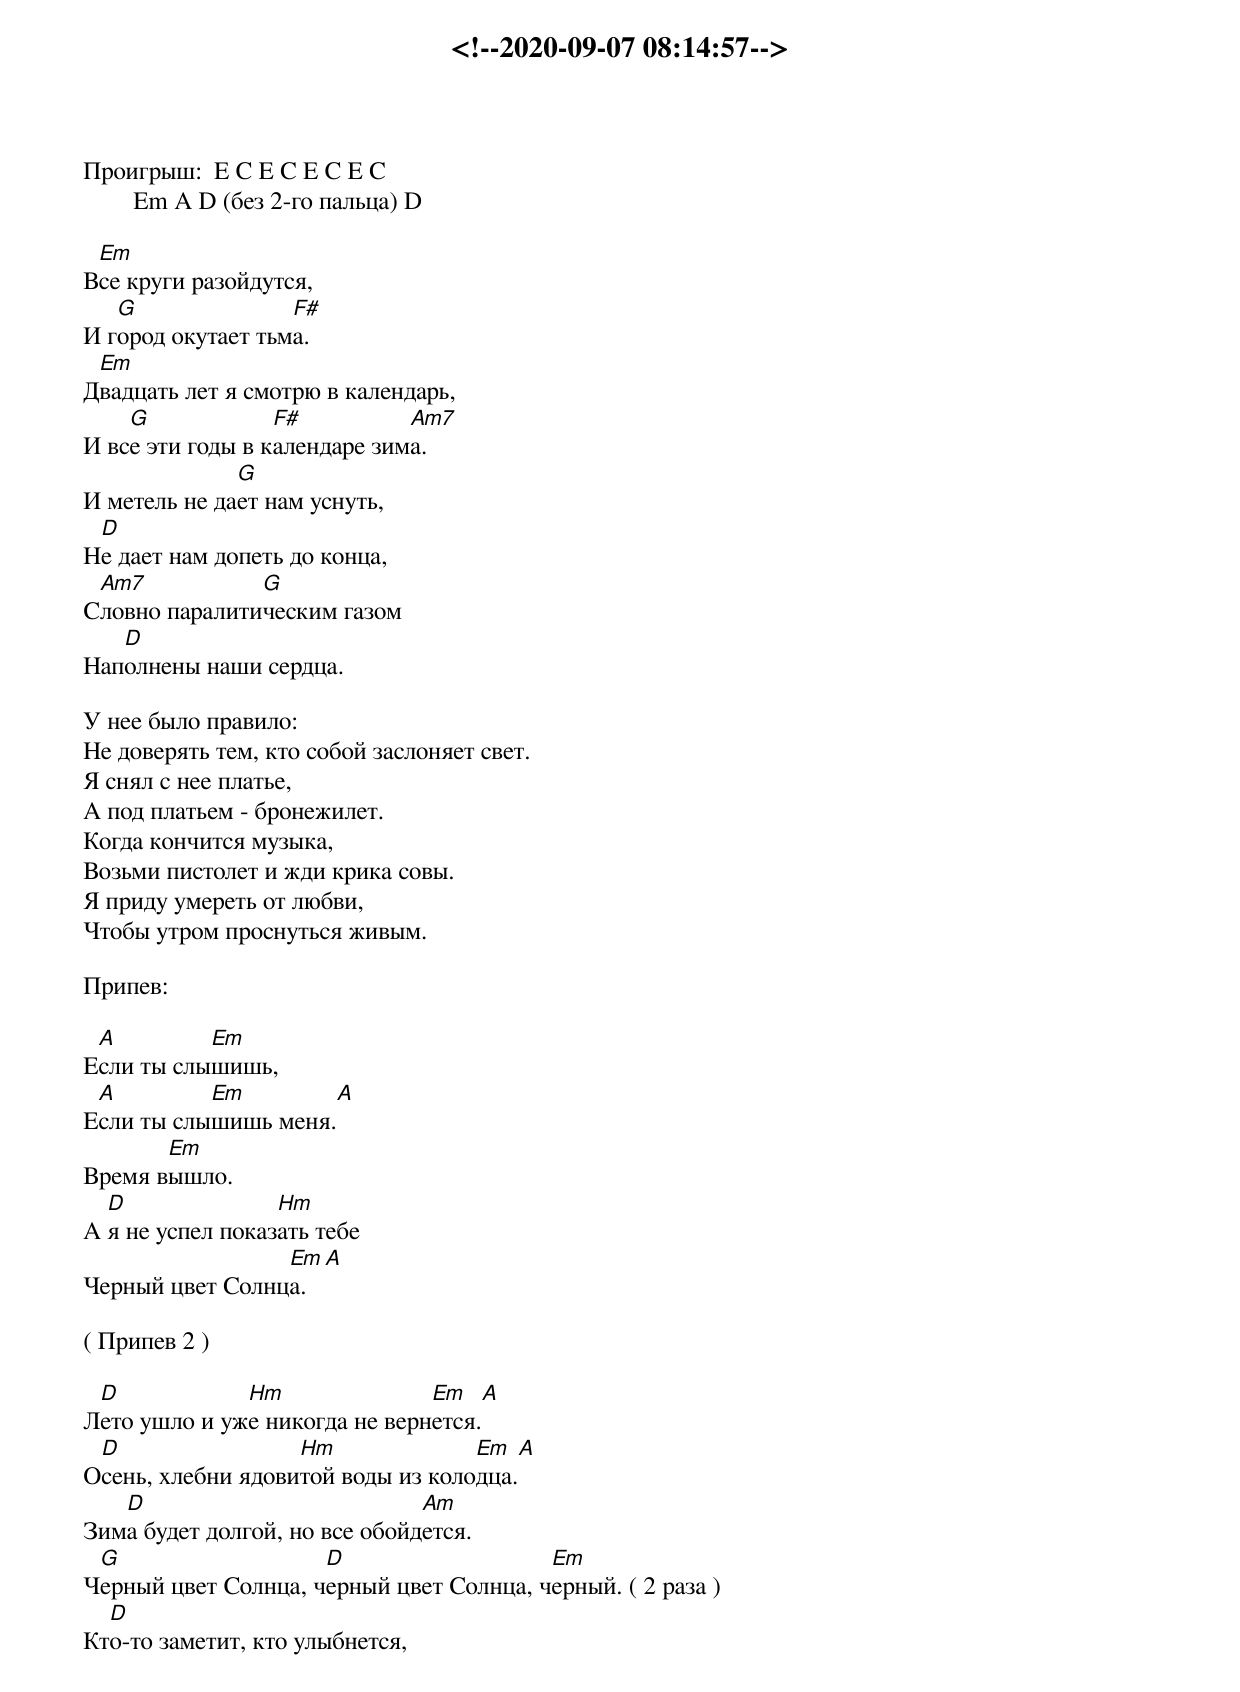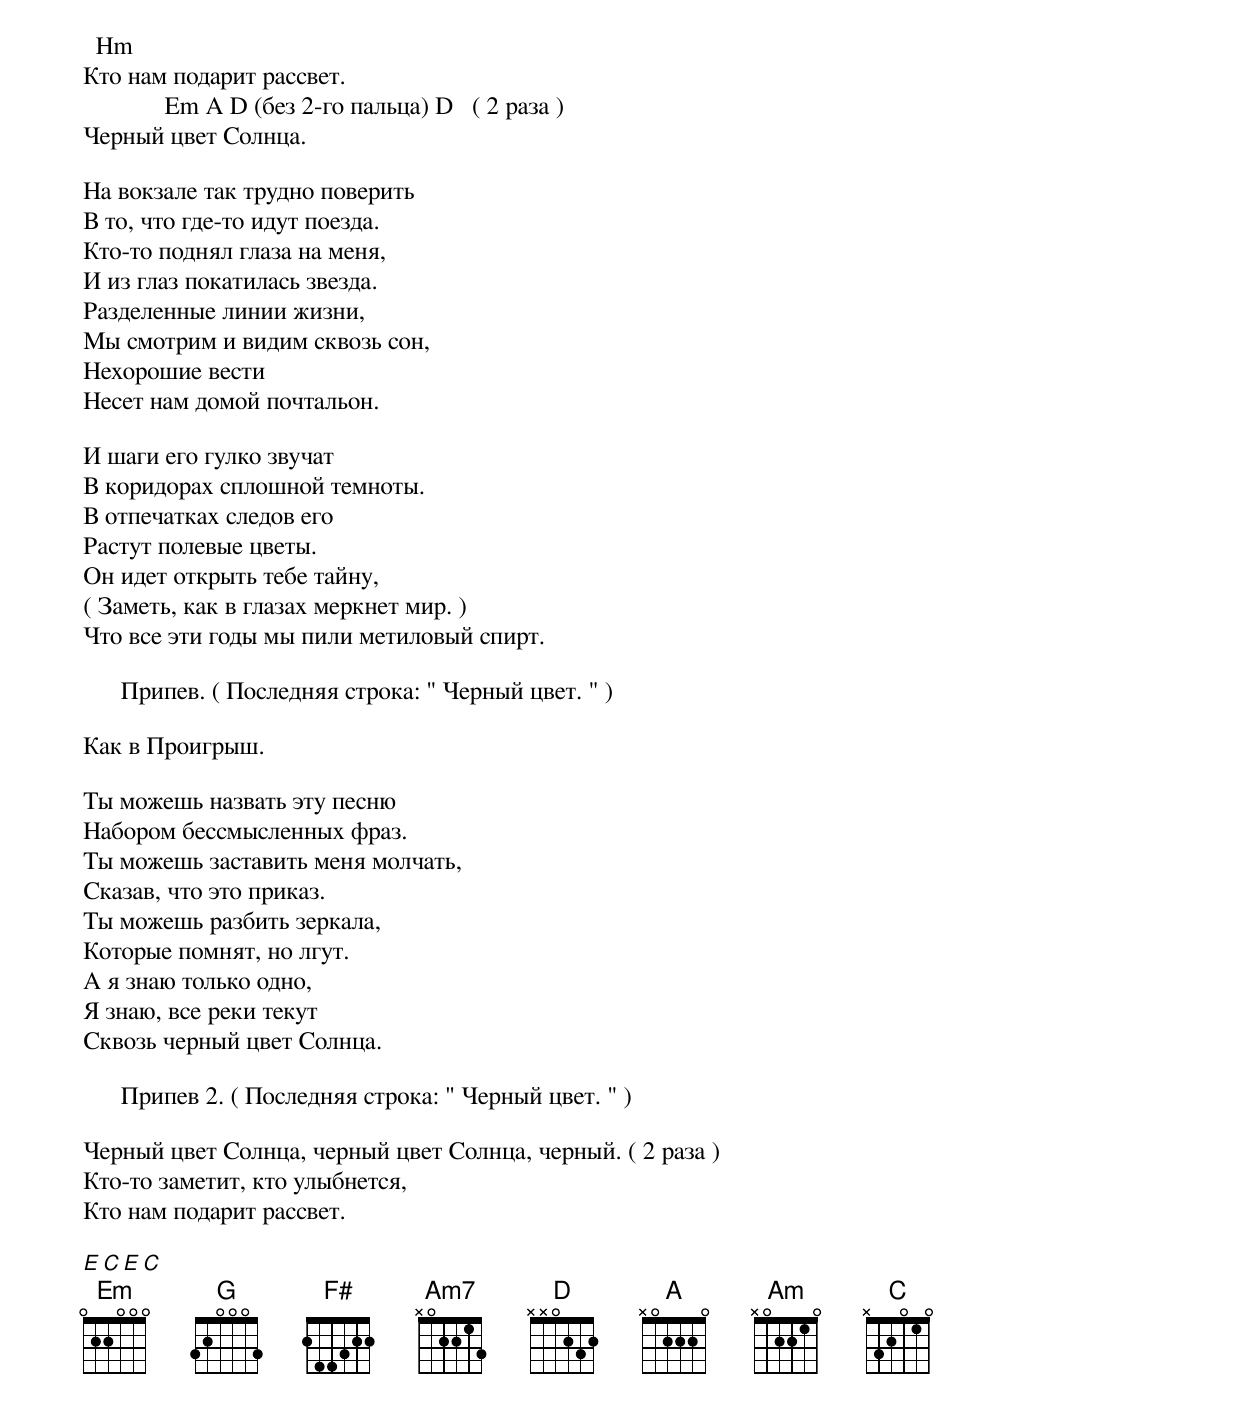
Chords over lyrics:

<!--2020-09-07 08:14:57-->
Проигрыш:  Е C Е C Е C Е C
        Em A D (без 2-го пальца) D

 Em
Все круги разойдутся,
   G               F#
И город окутает тьма.
 Em
Двадцать лет я смотрю в календарь,
    G             F#          Am7
И все эти годы в календаре зима.
              G
И метель не дает нам уснуть,
 D
Не дает нам допеть до конца,
 Am7           G
Словно паралитическим газом
   D
Наполнены наши сердца.

У нее было правило:
Не доверять тем, кто собой заслоняет свет.
Я снял с нее платье,
А под платьем - бронежилет.
Когда кончится музыка,
Возьми пистолет и жди крика совы.
Я приду умереть от любви,
Чтобы утром проснуться живым.

Припев:

 A         Em
Если ты слышишь,
 A         Em        A
Если ты слышишь меня.
       Em
Время вышло.
  D               Hm
А я не успел показать тебе
                 Em A
Черный цвет Солнца.

( Припев 2 )

 D            Hm               Em   A
Лето ушло и уже никогда не вернется.
 D                 Hm              Em     A
Осень, хлебни ядовитой воды из колодца.
   D                           Am
Зима будет долгой, но все обойдется.
 G                   D                   Em
Черный цвет Солнца, черный цвет Солнца, черный. ( 2 раза )
  D
Кто-то заметит, кто улыбнется,
  Hm
Кто нам подарит рассвет.
             Em A D (без 2-го пальца) D   ( 2 раза )
Черный цвет Солнца.

На вокзале так трудно поверить
В то, что где-то идут поезда.
Кто-то поднял глаза на меня,
И из глаз покатилась звезда.
Разделенные линии жизни,
Мы смотрим и видим сквозь сон,
Нехорошие вести
Несет нам домой почтальон.

И шаги его гулко звучат
В коридорах сплошной темноты.
В отпечатках следов его
Растут полевые цветы.
Он идет открыть тебе тайну,
( Заметь, как в глазах меркнет мир. )
Что все эти годы мы пили метиловый спирт.

      Припев. ( Последняя строка: " Черный цвет. " )

Как в Проигрыш.

Ты можешь назвать эту песню
Набором бессмысленных фраз.
Ты можешь заставить меня молчать,
Сказав, что это приказ.
Ты можешь разбить зеркала,
Которые помнят, но лгут.
А я знаю только одно,
Я знаю, все реки текут
Сквозь черный цвет Солнца.

      Припев 2. ( Последняя строка: " Черный цвет. " )

Черный цвет Солнца, черный цвет Солнца, черный. ( 2 раза )
Кто-то заметит, кто улыбнется,
Кто нам подарит рассвет.

 Е C Е C
